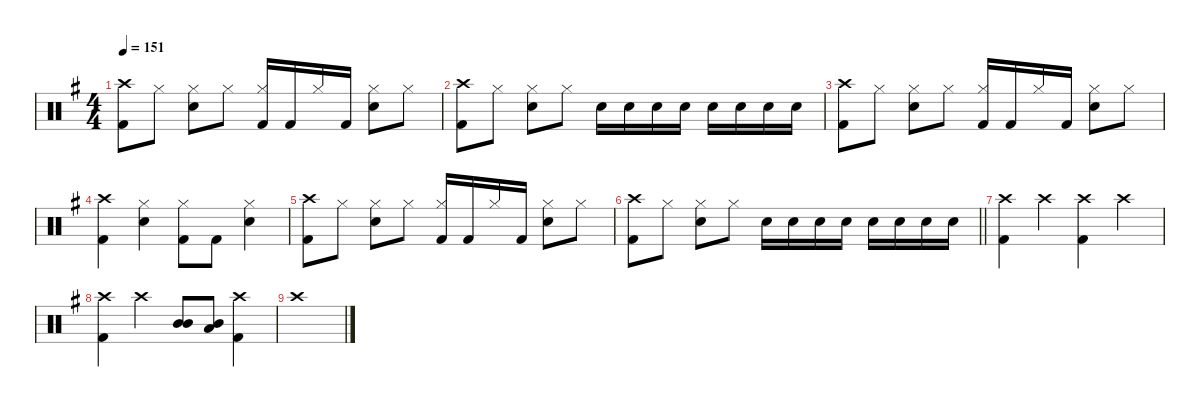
\defaultSystemsLayout 4
\hideDynamics
\bracketExtendMode nobrackets
\singleTrackTrackNamePolicy hidden
\multiTrackTrackNamePolicy hidden
\otherSystemsTrackNameOrientation horizontal
\track ("Lars Ulrich" "drm.") {defaultSystemsLayout 4 instrument percussion}
\staff {score}
\articulation defaults
\ts (4 4)
\tempo 151
\clef neutral
\ks eminor
("Crash high (hit)"{acc forcenatural} "Kick (hit) 2"{acc forcenatural}).8{dy f beam Down} "Hi-Hat (closed)"{acc forcenatural}.8{beam Down} ("Hi-Hat (closed)"{acc forcenatural} "Snare (hit) 2"{acc forcenatural}).8{beam Down} "Hi-Hat (closed)"{acc forcenatural}.8{beam Down} ("Hi-Hat (closed)"{acc forcenatural} "Kick (hit) 2"{acc forcenatural}).16{beam Up} "Kick (hit) 2"{acc forcenatural}.16{beam Up} "Hi-Hat (closed)"{acc forcenatural}.16{beam Up} "Kick (hit) 2"{acc forcenatural}.16{beam Up} ("Hi-Hat (closed)"{acc forcenatural} "Snare (hit) 2"{acc forcenatural}).8{beam Down} "Hi-Hat (closed)"{acc forcenatural}.8{beam Down} |
("Crash high (hit)"{acc forcenatural} "Kick (hit) 2"{acc forcenatural}).8{beam Down} "Hi-Hat (closed)"{acc forcenatural}.8{beam Down} ("Hi-Hat (closed)"{acc forcenatural} "Snare (hit) 2"{acc forcenatural}).8{beam Down} "Hi-Hat (closed)"{acc forcenatural}.8{beam Down} "Snare (hit) 2"{acc forcenatural}.16{beam Down} "Snare (hit) 2"{acc forcenatural}.16{beam Down} "Snare (hit) 2"{acc forcenatural}.16{beam Down} "Snare (hit) 2"{acc forcenatural}.16{beam Down} "Snare (hit) 2"{acc forcenatural}.16{beam Down} "Snare (hit) 2"{acc forcenatural}.16{beam Down} "Snare (hit) 2"{acc forcenatural}.16{beam Down} "Snare (hit) 2"{acc forcenatural}.16{beam Down} |
("Crash high (hit)"{acc forcenatural} "Kick (hit) 2"{acc forcenatural}).8{beam Down} "Hi-Hat (closed)"{acc forcenatural}.8{beam Down} ("Hi-Hat (closed)"{acc forcenatural} "Snare (hit) 2"{acc forcenatural}).8{beam Down} "Hi-Hat (closed)"{acc forcenatural}.8{beam Down} ("Hi-Hat (closed)"{acc forcenatural} "Kick (hit) 2"{acc forcenatural}).16{beam Up} "Kick (hit) 2"{acc forcenatural}.16{beam Up} "Hi-Hat (closed)"{acc forcenatural}.16{beam Up} "Kick (hit) 2"{acc forcenatural}.16{beam Up} ("Hi-Hat (closed)"{acc forcenatural} "Snare (hit) 2"{acc forcenatural}).8{beam Down} "Hi-Hat (closed)"{acc forcenatural}.8{beam Down} |
("Crash high (hit)"{acc forcenatural} "Kick (hit) 2"{acc forcenatural}).4{beam Down} ("Hi-Hat (closed)"{acc forcenatural} "Snare (hit) 2"{acc forcenatural}).4{beam Down} ("Hi-Hat (closed)"{acc forcenatural} "Kick (hit) 2"{acc forcenatural}).8{beam Down} "Kick (hit) 2"{acc forcenatural}.8{beam Down} ("Hi-Hat (closed)"{acc forcenatural} "Snare (hit) 2"{acc forcenatural}).4{beam Down} |
("Crash high (hit)"{acc forcenatural} "Kick (hit) 2"{acc forcenatural}).8{beam Down} "Hi-Hat (closed)"{acc forcenatural}.8{beam Down} ("Hi-Hat (closed)"{acc forcenatural} "Snare (hit) 2"{acc forcenatural}).8{beam Down} "Hi-Hat (closed)"{acc forcenatural}.8{beam Down} ("Hi-Hat (closed)"{acc forcenatural} "Kick (hit) 2"{acc forcenatural}).16{beam Up} "Kick (hit) 2"{acc forcenatural}.16{beam Up} "Hi-Hat (closed)"{acc forcenatural}.16{beam Up} "Kick (hit) 2"{acc forcenatural}.16{beam Up} ("Hi-Hat (closed)"{acc forcenatural} "Snare (hit) 2"{acc forcenatural}).8{beam Down} "Hi-Hat (closed)"{acc forcenatural}.8{beam Down} |
\barLineRight lightlight
("Crash high (hit)"{acc forcenatural} "Kick (hit) 2"{acc forcenatural}).8{beam Down} "Hi-Hat (closed)"{acc forcenatural}.8{beam Down} ("Hi-Hat (closed)"{acc forcenatural} "Snare (hit) 2"{acc forcenatural}).8{beam Down} "Hi-Hat (closed)"{acc forcenatural}.8{beam Down} "Snare (hit) 2"{acc forcenatural}.16{beam Down} "Snare (hit) 2"{acc forcenatural}.16{beam Down} "Snare (hit) 2"{acc forcenatural}.16{beam Down} "Snare (hit) 2"{acc forcenatural}.16{beam Down} "Snare (hit) 2"{acc forcenatural}.16{beam Down} "Snare (hit) 2"{acc forcenatural}.16{beam Down} "Snare (hit) 2"{acc forcenatural}.16{beam Down} "Snare (hit) 2"{acc forcenatural}.16{beam Down} |
("Crash high (hit)"{acc forcenatural} "Kick (hit) 2"{acc forcenatural}).4{beam Down} "Crash high (hit)"{acc forcenatural}.4{beam Down} ("Crash high (hit)"{acc forcenatural} "Kick (hit) 2"{acc forcenatural}).4{beam Down} "Crash high (hit)"{acc forcenatural}.4{beam Down} |
("Crash high (hit)"{acc forcenatural} "Kick (hit) 2"{acc forcenatural}).4{beam Down} "Crash high (hit)"{acc forcenatural}.4{beam Down} ("Mid Tom (hit)"{acc forcenatural} "Mid Tom (hit)"{acc forcenatural}).8{beam Up} ("Mid Tom (hit)"{acc forcenatural} "Low Tom (hit)"{acc forcenatural}).8{beam Up} ("Crash high (hit)"{acc forcenatural} "Kick (hit) 2"{acc forcenatural}).4{beam Down} |
"Crash high (hit)"{acc forcenatural}.1{beam Down}
